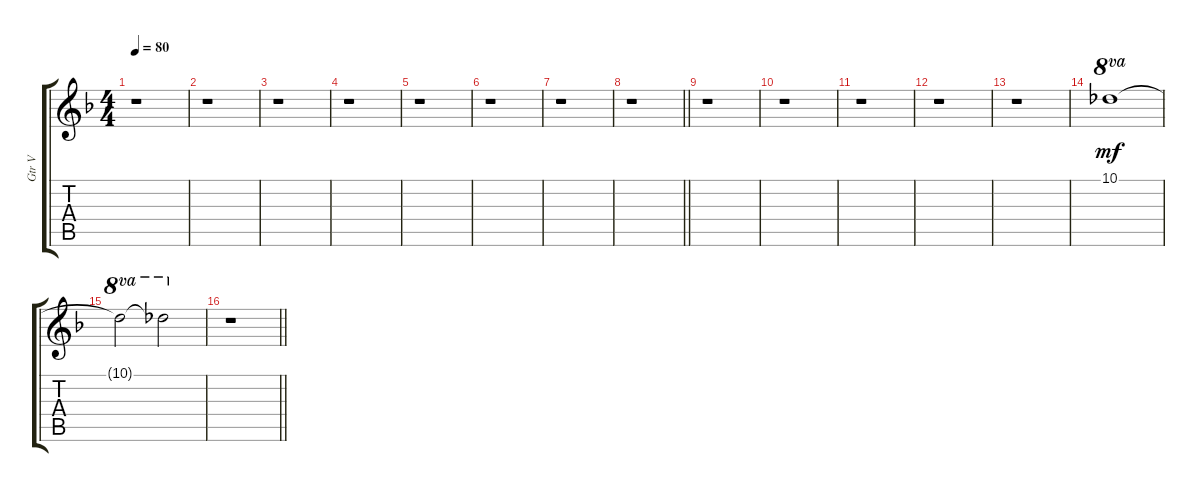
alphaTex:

\track ("Gtr V" "Gtr V") {instrument distortionguitar}
\staff {score tabs}
\tuning (Eb4 Bb3 Gb3 Db3 Ab2 Db2) {hide}
\ts (4 4)
\tempo 80
\clef g2
\ks f
r.1{dy mf instrument distortionguitar} |
r.1 |
r.1 |
r.1 |
r.1 |
r.1 |
r.1 |
\barLineRight lightlight
r.1 |
r.1 |
r.1 |
r.1 |
r.1 |
r.1 |
10.1.1{ot 8va} |
10.1{t}.2{ot 8va} 10.1{t}.2{ot 8va} |
\barLineRight lightlight
r.1
